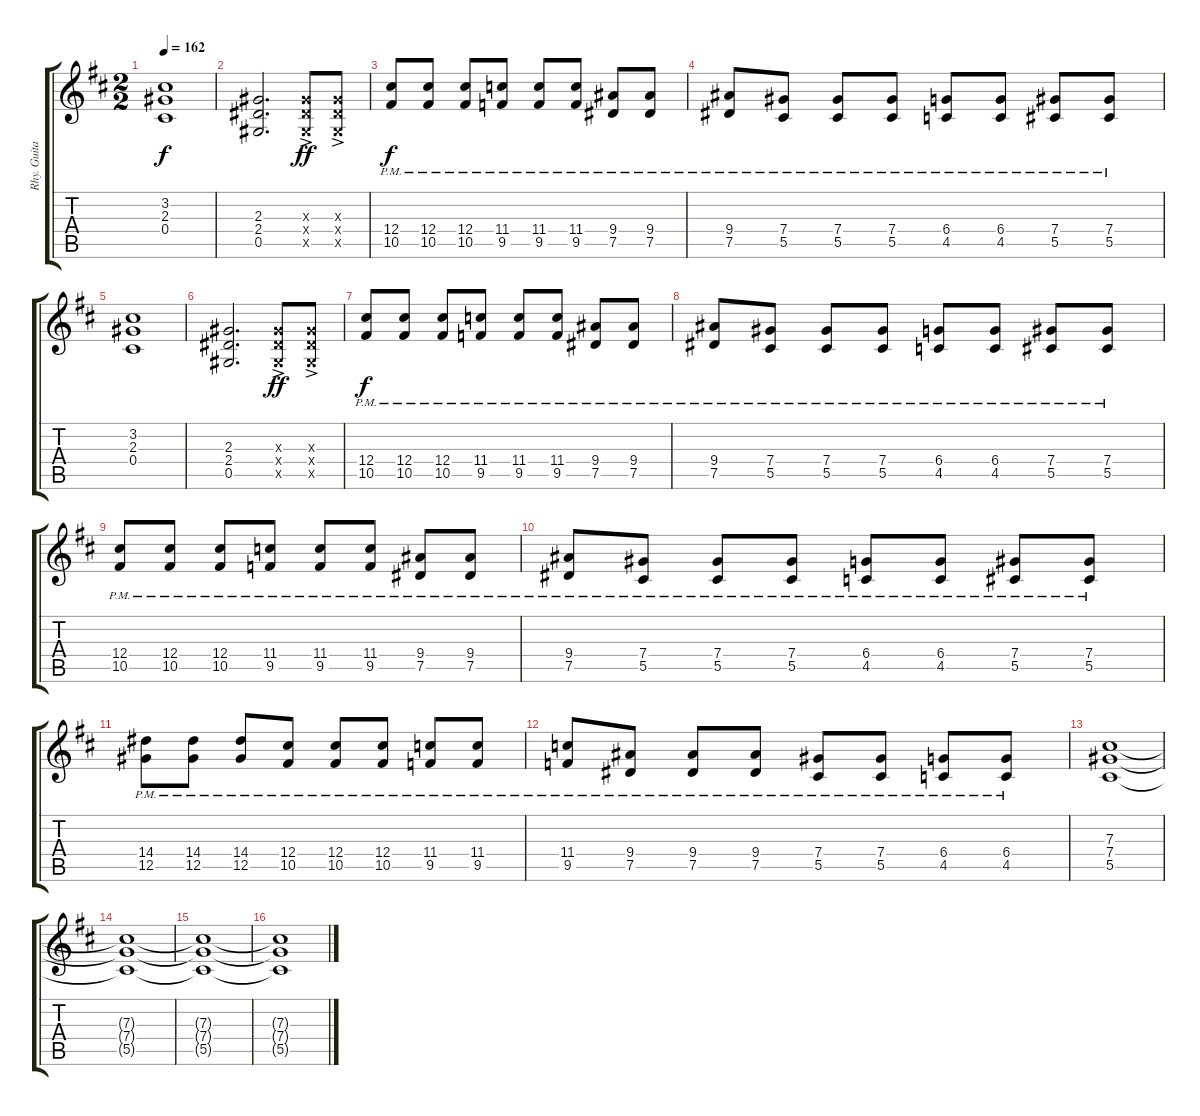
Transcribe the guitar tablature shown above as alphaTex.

\track ("Rhy. Guitar" "Rhy. Guita") {instrument distortionguitar}
\staff {score tabs}
\tuning (Eb4 Bb3 Gb3 Db3 Ab2 Eb2) {hide}
\ts (2 2)
\tempo 162
\clef g2
\ks d
(3.2 2.3 0.4).1{dy f} |
(2.3 2.4 0.5).2{d} (2.3{ac x} 2.4{ac x} 0.5{ac x}).8{dy ff} (2.3{ac x} 2.4{ac x} 0.5{ac x}).8 |
(12.4{pm} 10.5{pm}).8{dy f} (12.4{pm} 10.5{pm}).8 (12.4{pm} 10.5{pm}).8 (11.4{pm} 9.5{pm}).8 (11.4{pm} 9.5{pm}).8 (11.4{pm} 9.5{pm}).8 (9.4{pm} 7.5{pm}).8 (9.4{pm} 7.5{pm}).8 |
(9.4{pm} 7.5{pm}).8 (7.4{pm} 5.5{pm}).8 (7.4{pm} 5.5{pm}).8 (7.4{pm} 5.5{pm}).8 (6.4{pm} 4.5{pm}).8 (6.4{pm} 4.5{pm}).8 (7.4{pm} 5.5{pm}).8 (7.4{pm} 5.5{pm}).8 |
(3.2 2.3 0.4).1 |
(2.3 2.4 0.5).2{d} (2.3{ac x} 2.4{ac x} 0.5{ac x}).8{dy ff} (2.3{ac x} 2.4{ac x} 0.5{ac x}).8 |
(12.4{pm} 10.5{pm}).8{dy f} (12.4{pm} 10.5{pm}).8 (12.4{pm} 10.5{pm}).8 (11.4{pm} 9.5{pm}).8 (11.4{pm} 9.5{pm}).8 (11.4{pm} 9.5{pm}).8 (9.4{pm} 7.5{pm}).8 (9.4{pm} 7.5{pm}).8 |
(9.4{pm} 7.5{pm}).8 (7.4{pm} 5.5{pm}).8 (7.4{pm} 5.5{pm}).8 (7.4{pm} 5.5{pm}).8 (6.4{pm} 4.5{pm}).8 (6.4{pm} 4.5{pm}).8 (7.4{pm} 5.5{pm}).8 (7.4{pm} 5.5{pm}).8 |
(12.4{pm} 10.5{pm}).8 (12.4{pm} 10.5{pm}).8 (12.4{pm} 10.5{pm}).8 (11.4{pm} 9.5{pm}).8 (11.4{pm} 9.5{pm}).8 (11.4{pm} 9.5{pm}).8 (9.4{pm} 7.5{pm}).8 (9.4{pm} 7.5{pm}).8 |
(9.4{pm} 7.5{pm}).8 (7.4{pm} 5.5{pm}).8 (7.4{pm} 5.5{pm}).8 (7.4{pm} 5.5{pm}).8 (6.4{pm} 4.5{pm}).8 (6.4{pm} 4.5{pm}).8 (7.4{pm} 5.5{pm}).8 (7.4{pm} 5.5{pm}).8 |
(14.4{pm} 12.5{pm}).8 (14.4{pm} 12.5{pm}).8 (14.4{pm} 12.5{pm}).8 (12.4{pm} 10.5{pm}).8 (12.4{pm} 10.5{pm}).8 (12.4{pm} 10.5{pm}).8 (11.4{pm} 9.5{pm}).8 (11.4{pm} 9.5{pm}).8 |
(11.4{pm} 9.5{pm}).8 (9.4{pm} 7.5{pm}).8 (9.4{pm} 7.5{pm}).8 (9.4{pm} 7.5{pm}).8 (7.4{pm} 5.5{pm}).8 (7.4{pm} 5.5{pm}).8 (6.4{pm} 4.5{pm}).8 (6.4{pm} 4.5{pm}).8 |
(7.3 7.4 5.5).1 |
(7.3{t} 7.4{t} 5.5{t}).1 |
(7.3{t} 7.4{t} 5.5{t}).1 |
(7.3{t} 7.4{t} 5.5{t}).1
